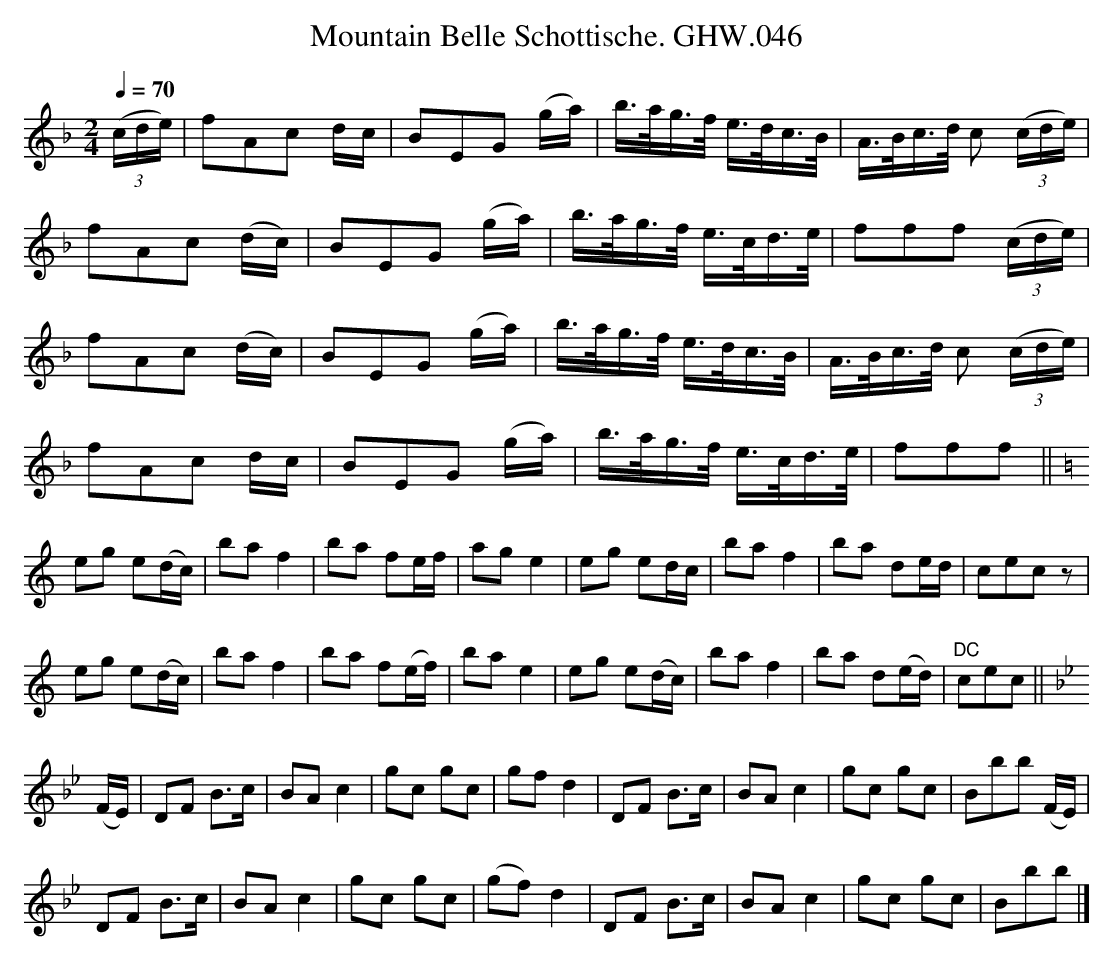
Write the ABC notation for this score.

X:1
T:Mountain Belle Schottische. GHW.046
M:2/4
L:1/8
Q:1/4=70
K:F
((3c/d/e/)|fAc d/c/|BEG (g/a/)|b3/4a/4g3/4f/4 e3/4d/4c3/4B/4|\
A3/4B/4c3/4d/4 c ((3c/d/e/)|
fAc (d/c/)|BEG (g/a/)|b3/4a/4g3/4f/4 e3/4c/4d3/4e/4|\
fff ((3c/d/e/)|
fAc (d/c/)|BEG (g/a/)|b3/4a/4g3/4f/4 e3/4d/4c3/4B/4|\
A3/4B/4c3/4d/4 c ((3c/d/e/)|
fAc d/c/|BEG (g/a/)|b3/4a/4g3/4f/4 e3/4c/4d3/4e/4|fff ||
K:C
eg e(d/c/)|ba f2|ba fe/f/|ag e2|eg ed/c/|ba f2|ba de/d/|cec z|
eg e(d/c/)|ba f2|ba f(e/f/)|ba e2|eg e(d/c/)|ba f2|ba d(e/d/)|\
"^DC"cec||
K:Bb
(F/E/)|DF B>c|BA c2|gc gc|gf d2|DF B>c|BA c2|gc gc|Bbb (F/E/)|
DF B>c|BA c2|gc gc|(gf) d2|DF B>c|BA c2|gc gc|Bbb|]
